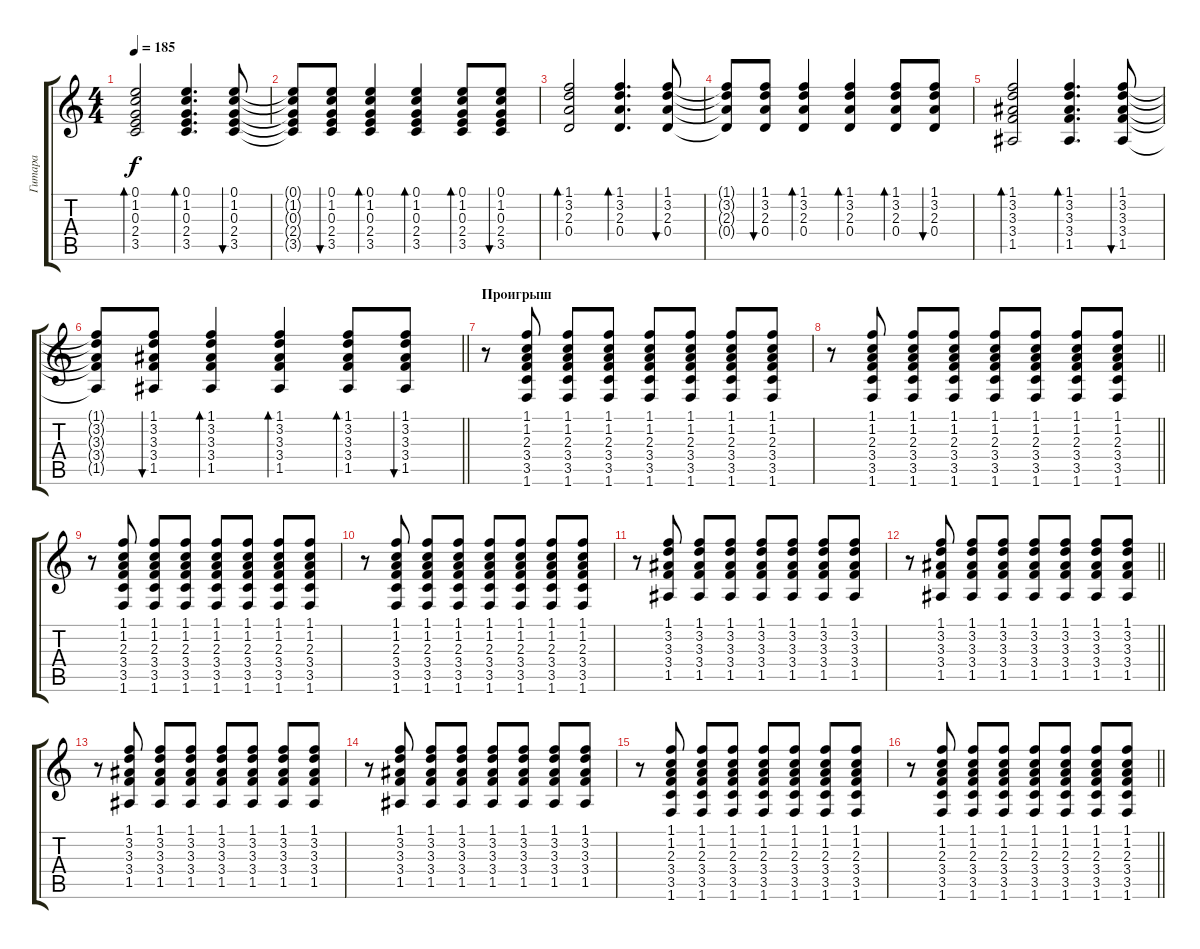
\track ("Гитара" "Гитара") {instrument acousticguitarsteel}
\staff {score tabs}
\tuning (E4 B3 G3 D3 A2 E2) {hide}
\ts (4 4)
\tempo 185
\clef g2
\ks c
(0.1 1.2 0.3 2.4 3.5).2{bd 60 dy f} (0.1 1.2 0.3 2.4 3.5).4{d bd 60} (0.1 1.2 0.3 2.4 3.5).8{bu 60} |
(0.1{t} 1.2{t} 0.3{t} 2.4{t} 3.5{t}).8 (0.1 1.2 0.3 2.4 3.5).8{bu 60} (0.1 1.2 0.3 2.4 3.5).4{bd 60} (0.1 1.2 0.3 2.4 3.5).4{bd 60} (0.1 1.2 0.3 2.4 3.5).8{bd 60} (0.1 1.2 0.3 2.4 3.5).8{bu 60} |
(1.1 3.2 2.3 0.4).2{bd 60} (1.1 3.2 2.3 0.4).4{d bd 60} (1.1 3.2 2.3 0.4).8{bu 60} |
(1.1{t} 3.2{t} 2.3{t} 0.4{t}).8 (1.1 3.2 2.3 0.4).8{bu 60} (1.1 3.2 2.3 0.4).4{bd 60} (1.1 3.2 2.3 0.4).4{bd 60} (1.1 3.2 2.3 0.4).8{bd 60} (1.1 3.2 2.3 0.4).8{bu 60} |
(1.1 3.2 3.3 3.4 1.5).2{bd 60} (1.1 3.2 3.3 3.4 1.5).4{d bd 60} (1.1 3.2 3.3 3.4 1.5).8{bu 60} |
\barLineRight lightlight
(1.1{t} 3.2{t} 3.3{t} 3.4{t} 1.5{t}).8 (1.1 3.2 3.3 3.4 1.5).8{bu 60} (1.1 3.2 3.3 3.4 1.5).4{bd 60} (1.1 3.2 3.3 3.4 1.5).4{bd 60} (1.1 3.2 3.3 3.4 1.5).8{bd 60} (1.1 3.2 3.3 3.4 1.5).8{bu 60} |
\section ("" "Проигрыш")
r.8 (1.1 1.2 2.3 3.4 3.5 1.6).8 (1.1 1.2 2.3 3.4 3.5 1.6).8 (1.1 1.2 2.3 3.4 3.5 1.6).8 (1.1 1.2 2.3 3.4 3.5 1.6).8 (1.1 1.2 2.3 3.4 3.5 1.6).8 (1.1 1.2 2.3 3.4 3.5 1.6).8 (1.1 1.2 2.3 3.4 3.5 1.6).8 |
\barLineRight lightlight
r.8 (1.1 1.2 2.3 3.4 3.5 1.6).8 (1.1 1.2 2.3 3.4 3.5 1.6).8 (1.1 1.2 2.3 3.4 3.5 1.6).8 (1.1 1.2 2.3 3.4 3.5 1.6).8 (1.1 1.2 2.3 3.4 3.5 1.6).8 (1.1 1.2 2.3 3.4 3.5 1.6).8 (1.1 1.2 2.3 3.4 3.5 1.6).8 |
r.8 (1.1 1.2 2.3 3.4 3.5 1.6).8 (1.1 1.2 2.3 3.4 3.5 1.6).8 (1.1 1.2 2.3 3.4 3.5 1.6).8 (1.1 1.2 2.3 3.4 3.5 1.6).8 (1.1 1.2 2.3 3.4 3.5 1.6).8 (1.1 1.2 2.3 3.4 3.5 1.6).8 (1.1 1.2 2.3 3.4 3.5 1.6).8 |
r.8 (1.1 1.2 2.3 3.4 3.5 1.6).8 (1.1 1.2 2.3 3.4 3.5 1.6).8 (1.1 1.2 2.3 3.4 3.5 1.6).8 (1.1 1.2 2.3 3.4 3.5 1.6).8 (1.1 1.2 2.3 3.4 3.5 1.6).8 (1.1 1.2 2.3 3.4 3.5 1.6).8 (1.1 1.2 2.3 3.4 3.5 1.6).8 |
r.8 (1.1 3.2 3.3 3.4 1.5).8 (1.1 3.2 3.3 3.4 1.5).8 (1.1 3.2 3.3 3.4 1.5).8 (1.1 3.2 3.3 3.4 1.5).8 (1.1 3.2 3.3 3.4 1.5).8 (1.1 3.2 3.3 3.4 1.5).8 (1.1 3.2 3.3 3.4 1.5).8 |
\barLineRight lightlight
r.8 (1.1 3.2 3.3 3.4 1.5).8 (1.1 3.2 3.3 3.4 1.5).8 (1.1 3.2 3.3 3.4 1.5).8 (1.1 3.2 3.3 3.4 1.5).8 (1.1 3.2 3.3 3.4 1.5).8 (1.1 3.2 3.3 3.4 1.5).8 (1.1 3.2 3.3 3.4 1.5).8 |
r.8 (1.1 3.2 3.3 3.4 1.5).8 (1.1 3.2 3.3 3.4 1.5).8 (1.1 3.2 3.3 3.4 1.5).8 (1.1 3.2 3.3 3.4 1.5).8 (1.1 3.2 3.3 3.4 1.5).8 (1.1 3.2 3.3 3.4 1.5).8 (1.1 3.2 3.3 3.4 1.5).8 |
r.8 (1.1 3.2 3.3 3.4 1.5).8 (1.1 3.2 3.3 3.4 1.5).8 (1.1 3.2 3.3 3.4 1.5).8 (1.1 3.2 3.3 3.4 1.5).8 (1.1 3.2 3.3 3.4 1.5).8 (1.1 3.2 3.3 3.4 1.5).8 (1.1 3.2 3.3 3.4 1.5).8 |
r.8 (1.1 1.2 2.3 3.4 3.5 1.6).8 (1.1 1.2 2.3 3.4 3.5 1.6).8 (1.1 1.2 2.3 3.4 3.5 1.6).8 (1.1 1.2 2.3 3.4 3.5 1.6).8 (1.1 1.2 2.3 3.4 3.5 1.6).8 (1.1 1.2 2.3 3.4 3.5 1.6).8 (1.1 1.2 2.3 3.4 3.5 1.6).8 |
\barLineRight lightlight
r.8 (1.1 1.2 2.3 3.4 3.5 1.6).8 (1.1 1.2 2.3 3.4 3.5 1.6).8 (1.1 1.2 2.3 3.4 3.5 1.6).8 (1.1 1.2 2.3 3.4 3.5 1.6).8 (1.1 1.2 2.3 3.4 3.5 1.6).8 (1.1 1.2 2.3 3.4 3.5 1.6).8 (1.1 1.2 2.3 3.4 3.5 1.6).8
